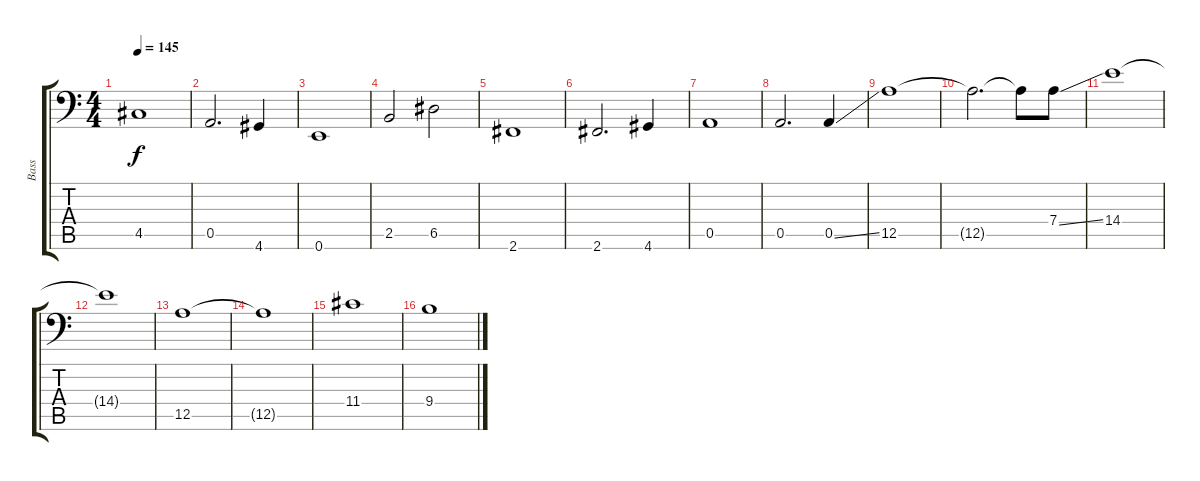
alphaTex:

\track ("Bass" "Bass") {instrument electricbassfinger}
\staff {score tabs}
\tuning (E3 B2 G2 D2 A1 E1) {hide}
\ts (4 4)
\tempo 145
\clef f4
\ks c
4.5.1{dy f} |
0.5.2{d} 4.6.4 |
0.6.1 |
2.5.2 6.5.2 |
2.6.1 |
2.6.2{d} 4.6.4 |
0.5.1 |
0.5.2{d} 0.5{ss}.4 |
12.5.1 |
12.5{t}.2{d} 12.5{t}.8 7.4{ss}.8 |
14.4.1 |
14.4{t}.1 |
12.5.1 |
12.5{t}.1 |
11.4.1 |
9.4.1
